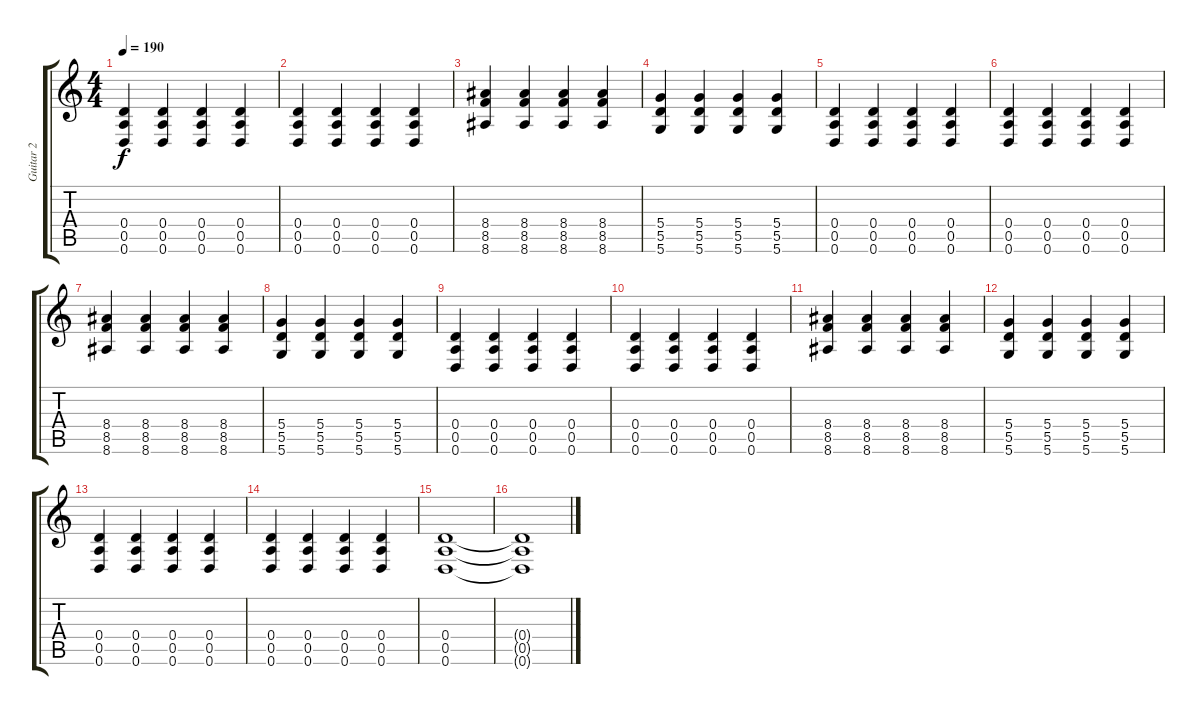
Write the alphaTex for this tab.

\track ("Guitar 2" "Guitar 2") {instrument distortionguitar}
\staff {score tabs}
\tuning (E4 B3 G3 D3 A2 D2) {hide}
\ts (4 4)
\tempo 190
\clef g2
\ks c
(0.4 0.5 0.6).4{dy f} (0.4 0.5 0.6).4 (0.4 0.5 0.6).4 (0.4 0.5 0.6).4 |
(0.4 0.5 0.6).4 (0.4 0.5 0.6).4 (0.4 0.5 0.6).4 (0.4 0.5 0.6).4 |
(8.4 8.5 8.6).4 (8.4 8.5 8.6).4 (8.4 8.5 8.6).4 (8.4 8.5 8.6).4 |
(5.4 5.5 5.6).4 (5.4 5.5 5.6).4 (5.4 5.5 5.6).4 (5.4 5.5 5.6).4 |
(0.4 0.5 0.6).4 (0.4 0.5 0.6).4 (0.4 0.5 0.6).4 (0.4 0.5 0.6).4 |
(0.4 0.5 0.6).4 (0.4 0.5 0.6).4 (0.4 0.5 0.6).4 (0.4 0.5 0.6).4 |
(8.4 8.5 8.6).4 (8.4 8.5 8.6).4 (8.4 8.5 8.6).4 (8.4 8.5 8.6).4 |
(5.4 5.5 5.6).4 (5.4 5.5 5.6).4 (5.4 5.5 5.6).4 (5.4 5.5 5.6).4 |
(0.4 0.5 0.6).4 (0.4 0.5 0.6).4 (0.4 0.5 0.6).4 (0.4 0.5 0.6).4 |
(0.4 0.5 0.6).4 (0.4 0.5 0.6).4 (0.4 0.5 0.6).4 (0.4 0.5 0.6).4 |
(8.4 8.5 8.6).4 (8.4 8.5 8.6).4 (8.4 8.5 8.6).4 (8.4 8.5 8.6).4 |
(5.4 5.5 5.6).4 (5.4 5.5 5.6).4 (5.4 5.5 5.6).4 (5.4 5.5 5.6).4 |
(0.4 0.5 0.6).4 (0.4 0.5 0.6).4 (0.4 0.5 0.6).4 (0.4 0.5 0.6).4 |
(0.4 0.5 0.6).4 (0.4 0.5 0.6).4 (0.4 0.5 0.6).4 (0.4 0.5 0.6).4 |
(0.4 0.5 0.6).1 |
(0.4{t} 0.5{t} 0.6{t}).1
